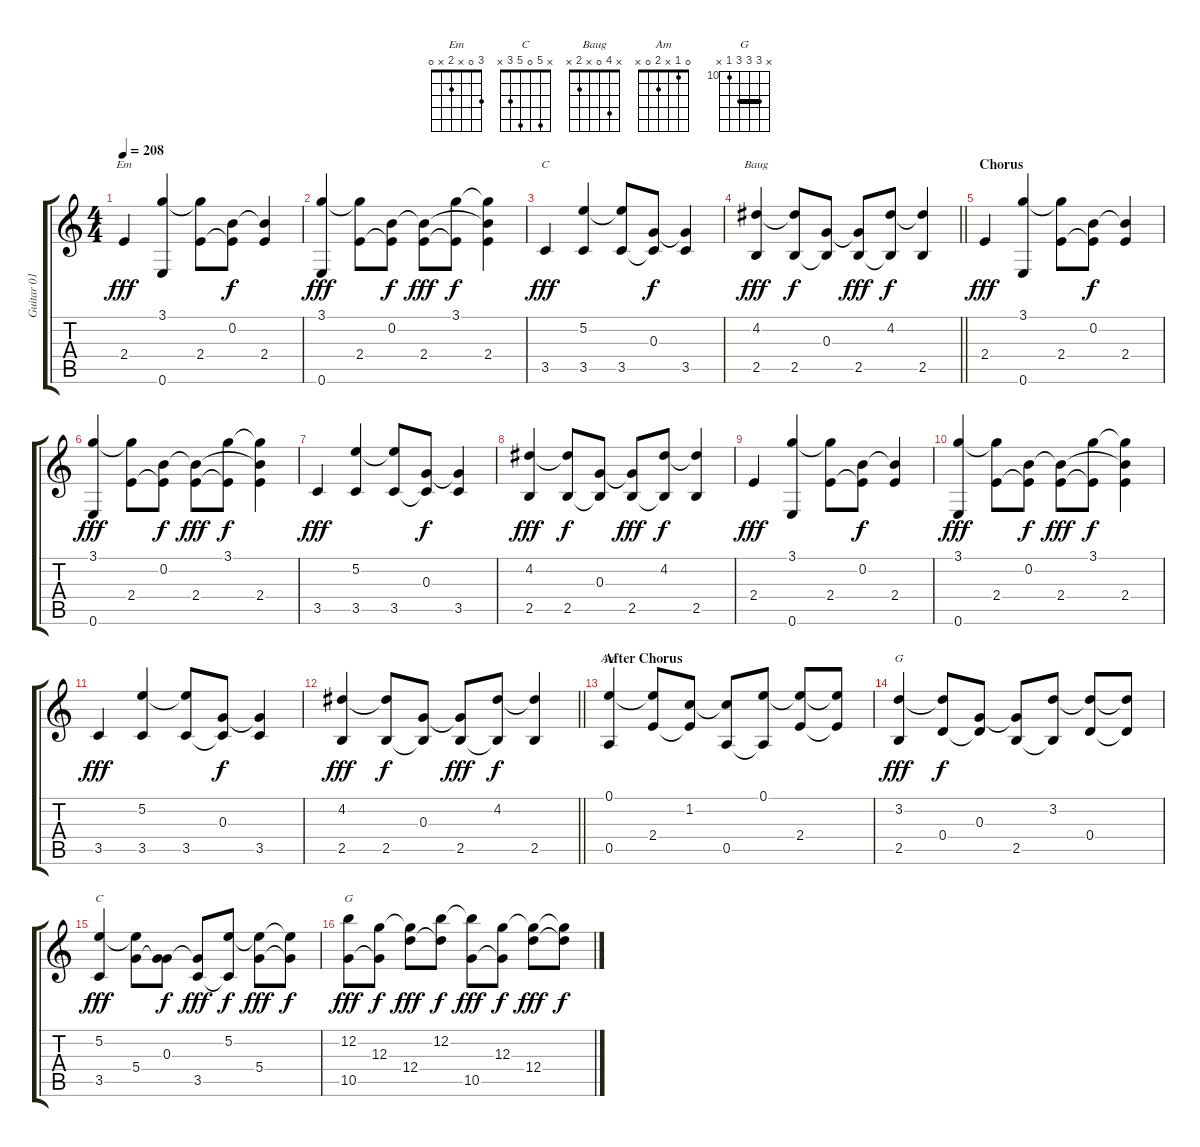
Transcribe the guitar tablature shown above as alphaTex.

\track ("Guitar 01 - Rhythm Dub" "Guitar 01 ") {instrument acousticguitarnylon}
\staff {score tabs}
\tuning (E4 B3 G3 D3 A2 E2) {hide}
\chord ("Em" 3 0 x 2 x 0)
\chord ("C" x 5 0 x 3 x) {firstfret 3}
\chord ("Baug" x 4 0 x 2 x)
\chord ("Am" 0 1 x 2 0 x)
\chord ("G" x 3 0 0 2 x)
\chord ("C" x 5 0 5 3 x)
\chord ("G" x 12 12 12 10 x) {firstfret 10 barre 12}
\ts (4 4)
\tempo 208
\clef g2
\ks c
2.4.4{ch "Em" dy fff} (3.1 0.6).4 (3.1{t} 2.4).8 (0.2 2.4{t}).8{dy f} (0.2{t} 2.4).4 |
(3.1 0.6).4{dy fff} (3.1{t} 2.4).8 (0.2 2.4{t}).8{dy f} (0.2{t} 2.4).8{dy fff} (3.1 2.4{t}).8{dy f} (3.1{t} 0.2{t} 2.4).4 |
3.5.4{ch "C" dy fff} (5.2 3.5).4 (5.2{t} 3.5).8 (0.3 3.5{t}).8{dy f} (0.3{t} 3.5).4 |
\barLineRight lightlight
(4.2 2.5).4{ch "Baug" dy fff} (4.2{t} 2.5).8{dy f} (0.3 2.5{t}).8 (0.3{t} 2.5).8{dy fff} (4.2 2.5{t}).8{dy f} (4.2{t} 2.5).4 |
\section ("" "Chorus")
2.4.4{dy fff} (3.1 0.6).4 (3.1{t} 2.4).8 (0.2 2.4{t}).8{dy f} (0.2{t} 2.4).4 |
(3.1 0.6).4{dy fff} (3.1{t} 2.4).8 (0.2 2.4{t}).8{dy f} (0.2{t} 2.4).8{dy fff} (3.1 2.4{t}).8{dy f} (3.1{t} 0.2{t} 2.4).4 |
3.5.4{dy fff} (5.2 3.5).4 (5.2{t} 3.5).8 (0.3 3.5{t}).8{dy f} (0.3{t} 3.5).4 |
(4.2 2.5).4{dy fff} (4.2{t} 2.5).8{dy f} (0.3 2.5{t}).8 (0.3{t} 2.5).8{dy fff} (4.2 2.5{t}).8{dy f} (4.2{t} 2.5).4 |
2.4.4{dy fff} (3.1 0.6).4 (3.1{t} 2.4).8 (0.2 2.4{t}).8{dy f} (0.2{t} 2.4).4 |
(3.1 0.6).4{dy fff} (3.1{t} 2.4).8 (0.2 2.4{t}).8{dy f} (0.2{t} 2.4).8{dy fff} (3.1 2.4{t}).8{dy f} (3.1{t} 0.2{t} 2.4).4 |
3.5.4{dy fff} (5.2 3.5).4 (5.2{t} 3.5).8 (0.3 3.5{t}).8{dy f} (0.3{t} 3.5).4 |
\barLineRight lightlight
(4.2 2.5).4{dy fff} (4.2{t} 2.5).8{dy f} (0.3 2.5{t}).8 (0.3{t} 2.5).8{dy fff} (4.2 2.5{t}).8{dy f} (4.2{t} 2.5).4 |
\section ("" "After Chorus")
(0.1 0.5).4{ch "Am"} (0.1{t} 2.4).8 (1.2 2.4{t}).8 (1.2{t} 0.5).8 (0.1 0.5{t}).8 (0.1{t} 2.4).8 (0.1{t} 2.4{t}).8 |
(3.2 2.5).4{ch "G" dy fff} (3.2{t} 0.4).8{dy f} (0.3 0.4{t}).8 (0.3{t} 2.5).8 (3.2 2.5{t}).8 (3.2{t} 0.4).8 (3.2{t} 0.4{t}).8 |
(5.2 3.5).4{ch "C" dy fff} (5.2{t} 5.4).8 (0.3 5.4{t}).8{dy f} (0.3{t} 3.5).8{dy fff} (5.2 3.5{t}).8{dy f} (5.2{t} 5.4).8{dy fff} (5.2{t} 5.4{t}).8{dy f} |
(12.2 10.5).8{ch "G" dy fff} (12.3 10.5{t}).8{dy f} (12.3{t} 12.4).8{dy fff} (12.2 12.4{t}).8{dy f} (12.2{t} 10.5).8{dy fff} (12.3 10.5{t}).8{dy f} (12.3{t} 12.4).8{dy fff} (12.3{t} 12.4{t}).8{dy f}
